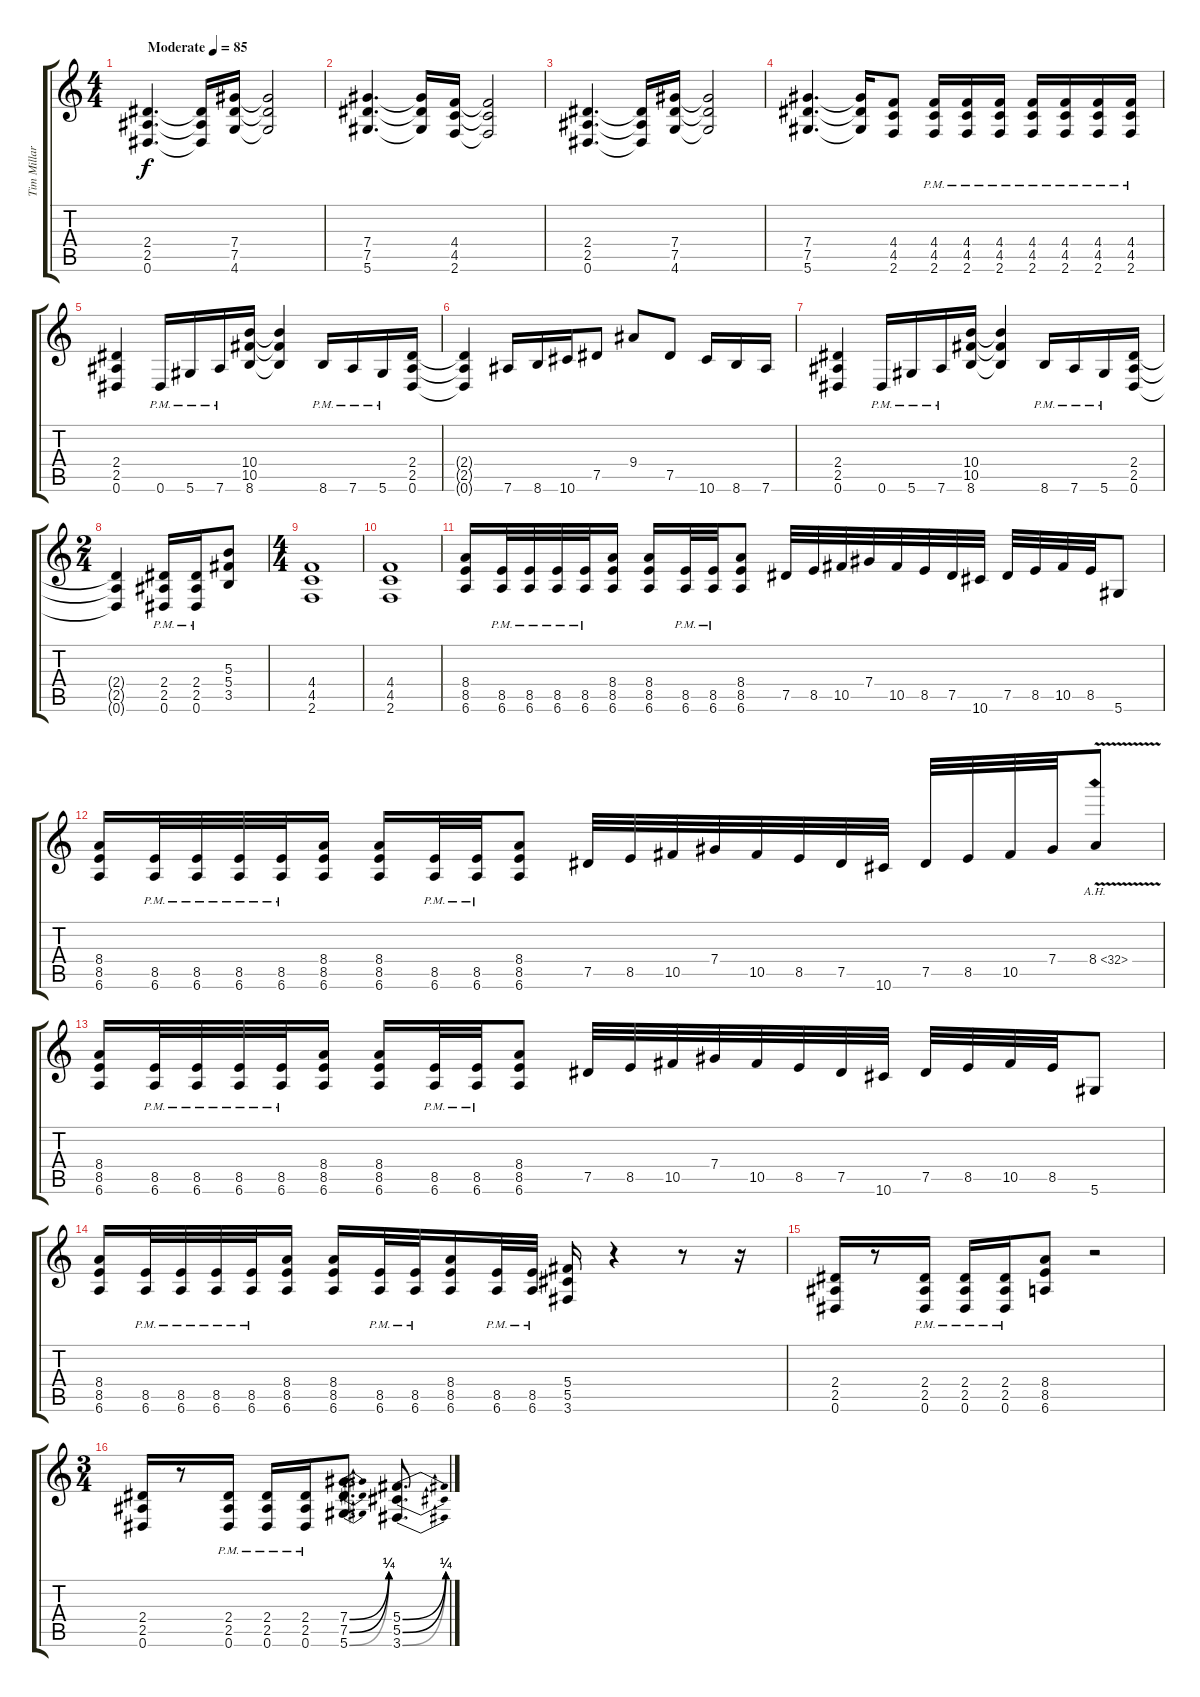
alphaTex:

\track ("Tim Millar" "Tim Millar") {instrument distortionguitar}
\staff {score tabs}
\tuning (Eb4 Bb3 Gb3 Db3 Ab2 Eb2) {hide}
\ts (4 4)
\tempo (85 "Moderate")
\clef g2
\ks c
(2.4 2.5 0.6).4{d dy f instrument distortionguitar} (2.4{t} 2.5{t} 0.6{t}).16 (7.4 7.5 4.6).16 (7.4{t} 7.5{t} 4.6{t}).2 |
(7.4 7.5 5.6).4{d} (7.4{t} 7.5{t} 5.6{t}).16 (4.4 4.5 2.6).16 (4.4{t} 4.5{t} 2.6{t}).2 |
(2.4 2.5 0.6).4{d} (2.4{t} 2.5{t} 0.6{t}).16 (7.4 7.5 4.6).16 (7.4{t} 7.5{t} 4.6{t}).2 |
(7.4 7.5 5.6).4{d} (7.4{t} 7.5{t} 5.6{t}).16 (4.4 4.5 2.6).8 (4.4{pm} 4.5{pm} 2.6{pm}).16 (4.4{pm} 4.5{pm} 2.6{pm}).16 (4.4{pm} 4.5{pm} 2.6{pm}).16 (4.4{pm} 4.5{pm} 2.6{pm}).16 (4.4{pm} 4.5{pm} 2.6{pm}).16 (4.4{pm} 4.5{pm} 2.6{pm}).16 (4.4{pm} 4.5{pm} 2.6{pm}).16 |
(2.4 2.5 0.6).4 0.6{pm}.16 5.6{pm}.16 7.6{pm}.16 (10.4 10.5 8.6).16 (10.4{t} 10.5{t} 8.6{t}).4 8.6{pm}.16 7.6{pm}.16 5.6{pm}.16 (2.4 2.5 0.6).16 |
(2.4{t} 2.5{t} 0.6{t}).4 7.6.16 8.6.16 10.6.16 7.5.8 9.4.8 7.5.8 10.6.16 8.6.16 7.6.16 |
(2.4 2.5 0.6).4 0.6{pm}.16 5.6{pm}.16 7.6{pm}.16 (10.4 10.5 8.6).16 (10.4{t} 10.5{t} 8.6{t}).4 8.6{pm}.16 7.6{pm}.16 5.6{pm}.16 (2.4 2.5 0.6).16 |
\ts (2 4)
(2.4{t} 2.5{t} 0.6{t}).4 (2.4{pm} 2.5{pm} 0.6{pm}).16 (2.4{pm} 2.5{pm} 0.6{pm}).16 (5.3 5.4 3.5).8 |
\ts (4 4)
(4.4 4.5 2.6).1 |
(4.4 4.5 2.6).1 |
(8.4 8.5 6.6).16 (8.5{pm} 6.6{pm}).32 (8.5{pm} 6.6{pm}).32 (8.5{pm} 6.6{pm}).32 (8.5{pm} 6.6{pm}).32 (8.4 8.5 6.6).16 (8.4 8.5 6.6).16 (8.5{pm} 6.6{pm}).32 (8.5{pm} 6.6{pm}).32 (8.4 8.5 6.6).8 7.5.32 8.5.32 10.5.32 7.4.32 10.5.32 8.5.32 7.5.32 10.6.32 7.5.32 8.5.32 10.5.32 8.5.32 5.6.8 |
(8.4 8.5 6.6).16 (8.5{pm} 6.6{pm}).32 (8.5{pm} 6.6{pm}).32 (8.5{pm} 6.6{pm}).32 (8.5{pm} 6.6{pm}).32 (8.4 8.5 6.6).16 (8.4 8.5 6.6).16 (8.5{pm} 6.6{pm}).32 (8.5{pm} 6.6{pm}).32 (8.4 8.5 6.6).8 7.5.32 8.5.32 10.5.32 7.4.32 10.5.32 8.5.32 7.5.32 10.6.32 7.5.32 8.5.32 10.5.32 7.4.32 8.4{ah 24 v}.8 |
(8.4 8.5 6.6).16 (8.5{pm} 6.6{pm}).32 (8.5{pm} 6.6{pm}).32 (8.5{pm} 6.6{pm}).32 (8.5{pm} 6.6{pm}).32 (8.4 8.5 6.6).16 (8.4 8.5 6.6).16 (8.5{pm} 6.6{pm}).32 (8.5{pm} 6.6{pm}).32 (8.4 8.5 6.6).8 7.5.32 8.5.32 10.5.32 7.4.32 10.5.32 8.5.32 7.5.32 10.6.32 7.5.32 8.5.32 10.5.32 8.5.32 5.6.8 |
(8.4 8.5 6.6).16 (8.5{pm} 6.6{pm}).32 (8.5{pm} 6.6{pm}).32 (8.5{pm} 6.6{pm}).32 (8.5{pm} 6.6{pm}).32 (8.4 8.5 6.6).16 (8.4 8.5 6.6).16 (8.5{pm} 6.6{pm}).32 (8.5{pm} 6.6{pm}).32 (8.4 8.5 6.6).16 (8.5{pm} 6.6{pm}).32 (8.5{pm} 6.6{pm}).32 (5.4 5.5 3.6).16 r.4 r.8 r.16 |
(2.4 2.5 0.6).16 r.8 (2.4{pm} 2.5{pm} 0.6{pm}).16 (2.4{pm} 2.5{pm} 0.6{pm}).16 (2.4{pm} 2.5{pm} 0.6{pm}).16 (8.4 8.5 6.6).8 r.2 |
\ts (3 4)
(2.4 2.5 0.6).16 r.8 (2.4{pm} 2.5{pm} 0.6{pm}).16 (2.4{pm} 2.5{pm} 0.6{pm}).16 (2.4{pm} 2.5{pm} 0.6{pm}).16 (7.4{be (bend 0 0 60 1)} 7.5{be (bend 0 0 60 1)} 5.6{be (bend 0 0 60 1)}).8{d} (5.4{be (bend 0 0 60 1)} 5.5{be (bend 0 0 60 1)} 3.6{be (bend 0 0 60 1)}).8{d}
